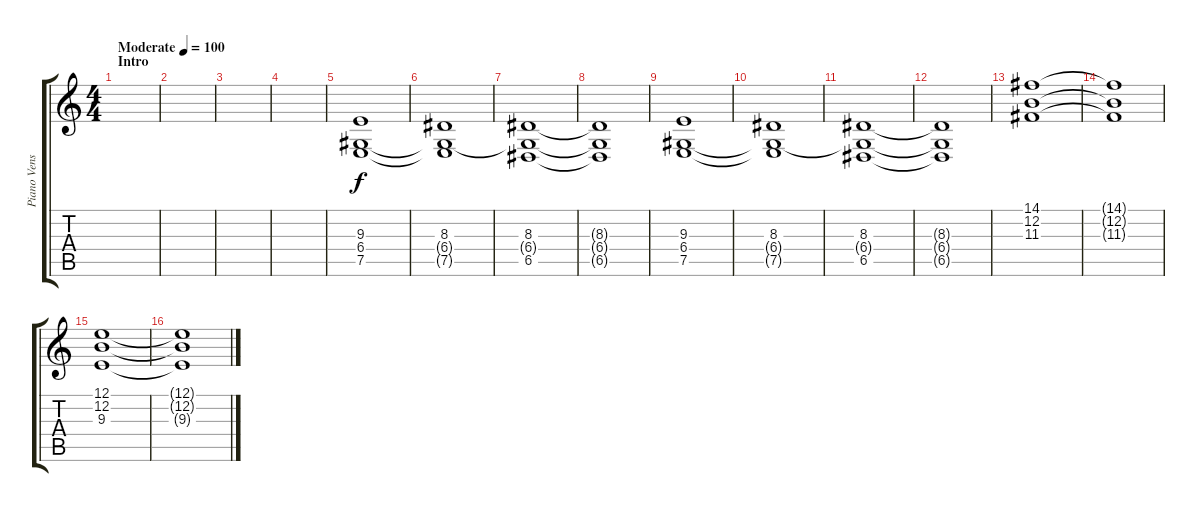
\track ("Piano Venstre" "Piano Vens") {instrument pad8sweep}
\staff {score tabs}
\tuning (E4 B3 G3 D3 A2 E2) {hide}
\ts (4 4)
\section ("" "Intro")
\tempo (100 "Moderate")
\clef g2
\ks c
|
|
|
|
(9.3 6.4 7.5).1 |
(8.3 6.4{t} 7.5{t}).1 |
(8.3 6.4{t} 6.5).1 |
(8.3{t} 6.4{t} 6.5{t}).1 |
(9.3 6.4 7.5).1 |
(8.3 6.4{t} 7.5{t}).1 |
(8.3 6.4{t} 6.5).1 |
(8.3{t} 6.4{t} 6.5{t}).1 |
(14.1 12.2 11.3).1 |
(14.1{t} 12.2{t} 11.3{t}).1 |
(12.1 12.2 9.3).1 |
(12.1{t} 12.2{t} 9.3{t}).1
